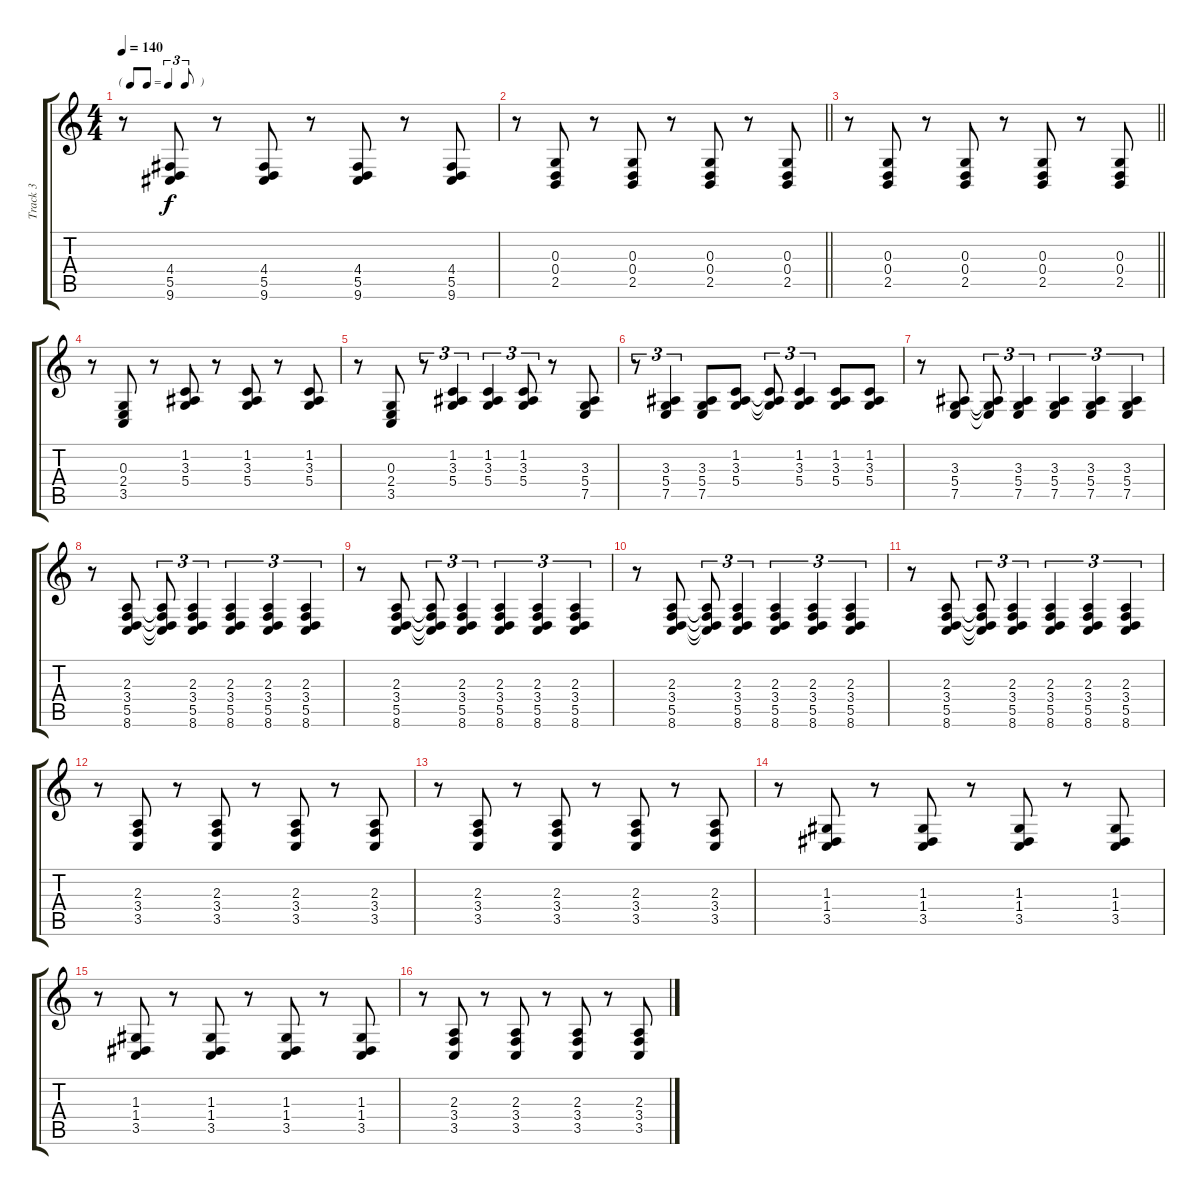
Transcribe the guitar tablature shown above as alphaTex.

\track ("Track 3" "Track 3") {instrument electricpiano2}
\staff {score tabs}
\tuning (E4 B3 G3 D3 A2 E2) {hide}
\ts (4 4)
\tf triplet8th
\tempo 140
\clef g2
\ks c
r.8{dy f} (4.4 5.5 9.6).8 r.8 (4.4 5.5 9.6).8 r.8 (4.4 5.5 9.6).8 r.8 (4.4 5.5 9.6).8 |
\barLineRight lightlight
r.8 (0.3 0.4 2.5).8 r.8 (0.3 0.4 2.5).8 r.8 (0.3 0.4 2.5).8 r.8 (0.3 0.4 2.5).8 |
\barLineRight lightlight
r.8 (0.3 0.4 2.5).8 r.8 (0.3 0.4 2.5).8 r.8 (0.3 0.4 2.5).8 r.8 (0.3 0.4 2.5).8 |
r.8 (0.3 2.4 3.5).8 r.8 (1.2 3.3 5.4).8 r.8 (1.2 3.3 5.4).8 r.8 (1.2 3.3 5.4).8 |
r.8 (0.3 2.4 3.5).8 r.8{tu (3 2)} (1.2 3.3 5.4).4{tu (3 2)} (1.2 3.3 5.4).4{tu (3 2)} (1.2 3.3 5.4).8{tu (3 2)} r.8 (3.3 5.4 7.5).8 |
r.8{tu (3 2)} (3.3 5.4 7.5).4{tu (3 2)} (3.3 5.4 7.5).8 (1.2 3.3 5.4).8 (1.2{t} 3.3{t} 5.4{t}).8{tu (3 2)} (1.2 3.3 5.4).4{tu (3 2)} (1.2 3.3 5.4).8 (1.2 3.3 5.4).8 |
r.8 (3.3 5.4 7.5).8 (3.3{t} 5.4{t} 7.5{t}).8{tu (3 2)} (3.3 5.4 7.5).4{tu (3 2)} (3.3 5.4 7.5).4{tu (3 2)} (3.3 5.4 7.5).4{tu (3 2)} (3.3 5.4 7.5).4{tu (3 2)} |
r.8 (2.3 3.4 5.5 8.6).8 (2.3{t} 3.4{t} 5.5{t} 8.6{t}).8{tu (3 2)} (2.3 3.4 5.5 8.6).4{tu (3 2)} (2.3 3.4 5.5 8.6).4{tu (3 2)} (2.3 3.4 5.5 8.6).4{tu (3 2)} (2.3 3.4 5.5 8.6).4{tu (3 2)} |
r.8 (2.3 3.4 5.5 8.6).8 (2.3{t} 3.4{t} 5.5{t} 8.6{t}).8{tu (3 2)} (2.3 3.4 5.5 8.6).4{tu (3 2)} (2.3 3.4 5.5 8.6).4{tu (3 2)} (2.3 3.4 5.5 8.6).4{tu (3 2)} (2.3 3.4 5.5 8.6).4{tu (3 2)} |
r.8 (2.3 3.4 5.5 8.6).8 (2.3{t} 3.4{t} 5.5{t} 8.6{t}).8{tu (3 2)} (2.3 3.4 5.5 8.6).4{tu (3 2)} (2.3 3.4 5.5 8.6).4{tu (3 2)} (2.3 3.4 5.5 8.6).4{tu (3 2)} (2.3 3.4 5.5 8.6).4{tu (3 2)} |
r.8 (2.3 3.4 5.5 8.6).8 (2.3{t} 3.4{t} 5.5{t} 8.6{t}).8{tu (3 2)} (2.3 3.4 5.5 8.6).4{tu (3 2)} (2.3 3.4 5.5 8.6).4{tu (3 2)} (2.3 3.4 5.5 8.6).4{tu (3 2)} (2.3 3.4 5.5 8.6).4{tu (3 2)} |
r.8 (2.3 3.4 3.5).8 r.8 (2.3 3.4 3.5).8 r.8 (2.3 3.4 3.5).8 r.8 (2.3 3.4 3.5).8 |
r.8 (2.3 3.4 3.5).8 r.8 (2.3 3.4 3.5).8 r.8 (2.3 3.4 3.5).8 r.8 (2.3 3.4 3.5).8 |
r.8 (1.3 1.4 3.5).8 r.8 (1.3 1.4 3.5).8 r.8 (1.3 1.4 3.5).8 r.8 (1.3 1.4 3.5).8 |
r.8 (1.3 1.4 3.5).8 r.8 (1.3 1.4 3.5).8 r.8 (1.3 1.4 3.5).8 r.8 (1.3 1.4 3.5).8 |
r.8 (2.3 3.4 3.5).8 r.8 (2.3 3.4 3.5).8 r.8 (2.3 3.4 3.5).8 r.8 (2.3 3.4 3.5).8
